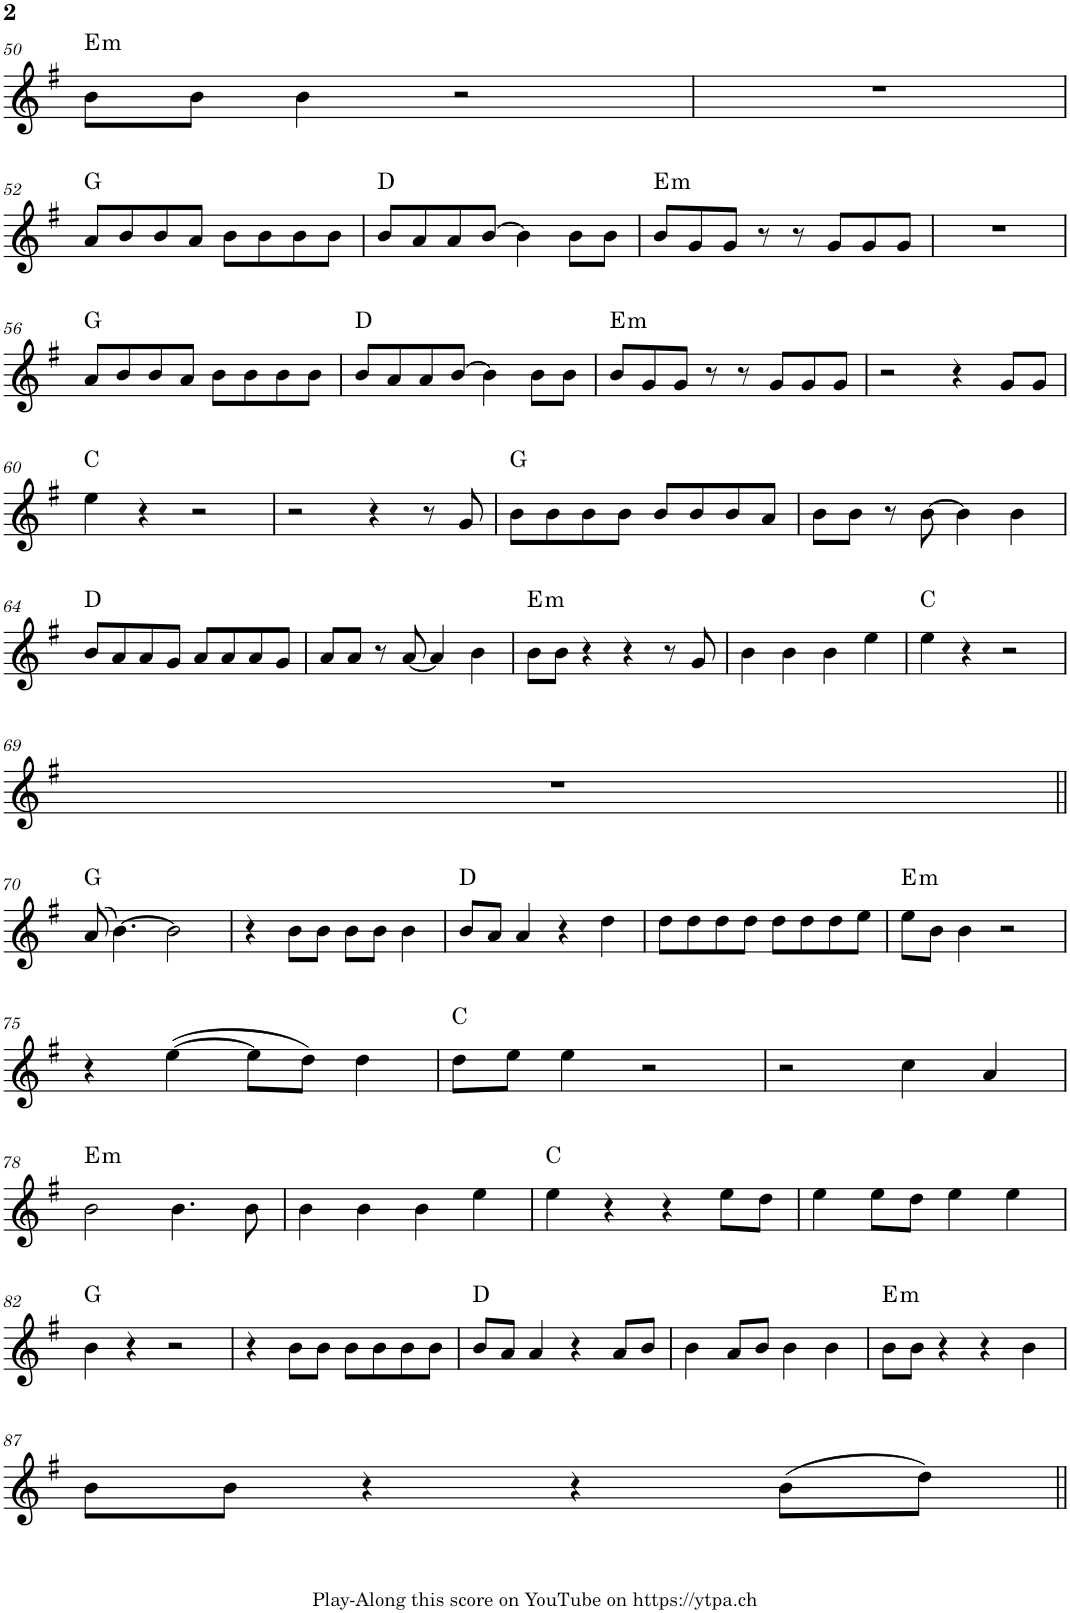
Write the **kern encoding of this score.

**kern	**harte
*part1	*part1
*staff1	*
*I"Piano	*
*I'Pno.	*
!!LO:PB:g=z
*clefG2	*
*k[f#]	*
*M4/4	*
=50	=50
!	!LO:H:kt=m
8b\L	E:min
8b\J	.
4b\	.
2r	.
=51	=51
1r	.
!!LO:LB:g=z
=52	=52
8a/L	G:maj
8b/	.
8b/	.
8a/J	.
8b\L	.
8b\	.
8b\	.
8b\J	.
=53	=53
8b/L	D:maj
8a/	.
8a/	.
[8b/J	.
4b\]	.
8b\L	.
8b\J	.
=54	=54
!	!LO:H:kt=m
8b/L	E:min
8g/	.
8g/J	.
8r	.
8r	.
8g/L	.
8g/	.
8g/J	.
=55	=55
1r	.
!!LO:LB:g=z
=56	=56
8a/L	G:maj
8b/	.
8b/	.
8a/J	.
8b\L	.
8b\	.
8b\	.
8b\J	.
=57	=57
8b/L	D:maj
8a/	.
8a/	.
[8b/J	.
4b\]	.
8b\L	.
8b\J	.
=58	=58
!	!LO:H:kt=m
8b/L	E:min
8g/	.
8g/J	.
8r	.
8r	.
8g/L	.
8g/	.
8g/J	.
=59	=59
2r	.
4r	.
8g/L	.
8g/J	.
!!LO:LB:g=z
=60	=60
4ee\	C:maj
4r	.
2r	.
=61	=61
2r	.
4r	.
8r	.
8g/	.
=62	=62
8b\L	G:maj
8b\	.
8b\	.
8b\J	.
8b/L	.
8b/	.
8b/	.
8a/J	.
=63	=63
8b\L	.
8b\J	.
8r	.
[8b\	.
4b\]	.
4b\	.
!!LO:LB:g=z
=64	=64
8b/L	D:maj
8a/	.
8a/	.
8g/J	.
8a/L	.
8a/	.
8a/	.
8g/J	.
=65	=65
8a/L	.
8a/J	.
8r	.
[8a/	.
4a/]	.
4b\	.
=66	=66
!	!LO:H:kt=m
8b\L	E:min
8b\J	.
4r	.
4r	.
8r	.
8g/	.
=67	=67
4b\	.
4b\	.
4b\	.
4ee\	.
=68	=68
4ee\	C:maj
4r	.
2r	.
!!LO:LB:g=z
=69	=69
1r	.
!!LO:LB:g=z
=70||	=70||
(8a/	G:maj
[4.b\)	.
2b\]	.
=71	=71
4r	.
8b\L	.
8b\J	.
8b\L	.
8b\J	.
4b\	.
=72	=72
8b/L	D:maj
8a/J	.
4a/	.
4r	.
4dd\	.
=73	=73
8dd\L	.
8dd\	.
8dd\	.
8dd\J	.
8dd\L	.
8dd\	.
8dd\	.
8ee\J	.
=74	=74
!	!LO:H:kt=m
8ee\L	E:min
8b\J	.
4b\	.
2r	.
!!LO:LB:g=z
=75	=75
4r	.
([4ee\	.
8ee\L]	.
8dd\J)	.
4dd\	.
=76	=76
8dd\L	C:maj
8ee\J	.
4ee\	.
2r	.
=77	=77
2r	.
4cc\	.
4a/	.
!!LO:LB:g=z
=78	=78
!	!LO:H:kt=m
2b\	E:min
4.b\	.
8b\	.
=79	=79
4b\	.
4b\	.
4b\	.
4ee\	.
=80	=80
4ee\	C:maj
4r	.
4r	.
8ee\L	.
8dd\J	.
=81	=81
4ee\	.
8ee\L	.
8dd\J	.
4ee\	.
4ee\	.
!!LO:LB:g=z
=82	=82
4b\	G:maj
4r	.
2r	.
=83	=83
4r	.
8b\L	.
8b\J	.
8b\L	.
8b\	.
8b\	.
8b\J	.
=84	=84
8b/L	D:maj
8a/J	.
4a/	.
4r	.
8a/L	.
8b/J	.
=85	=85
4b\	.
8a/L	.
8b/J	.
4b\	.
4b\	.
=86	=86
!	!LO:H:kt=m
8b\L	E:min
8b\J	.
4r	.
4r	.
4b\	.
!!LO:LB:g=z
=87	=87
8b\L	.
8b\J	.
4r	.
4r	.
(8b\L	.
8dd\J)	.
=||	=||
*-	*-
